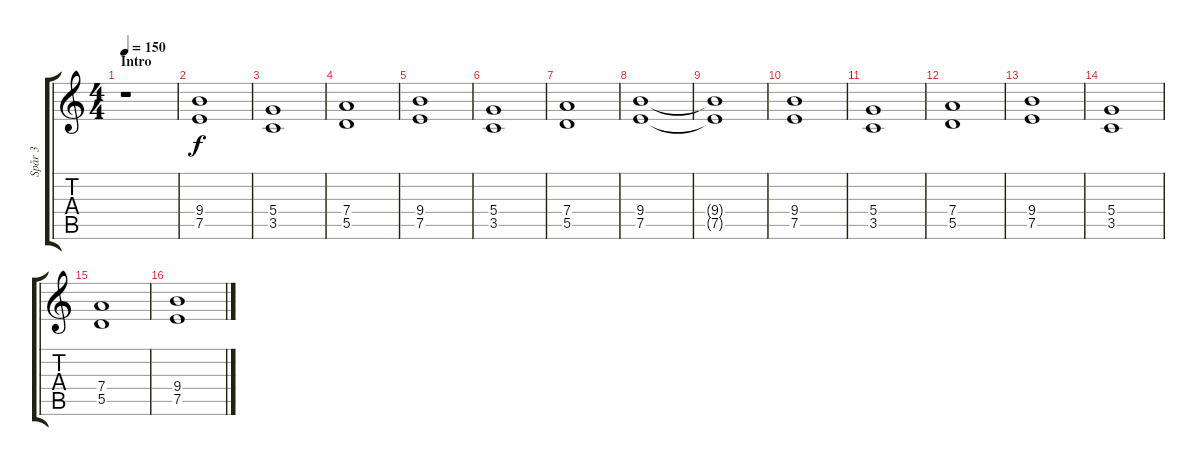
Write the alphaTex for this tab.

\track ("Spår 3" "Spår 3") {instrument distortionguitar}
\staff {score tabs}
\tuning (E4 B3 G3 D3 A2 E2) {hide}
\ts (4 4)
\section ("" "Intro")
\tempo 150
\clef g2
\ks c
r.1{dy f instrument distortionguitar} |
(9.4 7.5).1 |
(5.4 3.5).1 |
(7.4 5.5).1 |
(9.4 7.5).1 |
(5.4 3.5).1 |
(7.4 5.5).1 |
(9.4 7.5).1 |
(9.4{t} 7.5{t}).1 |
\section ("" "")
(9.4 7.5).1 |
(5.4 3.5).1 |
(7.4 5.5).1 |
(9.4 7.5).1 |
(5.4 3.5).1 |
(7.4 5.5).1 |
(9.4 7.5).1
